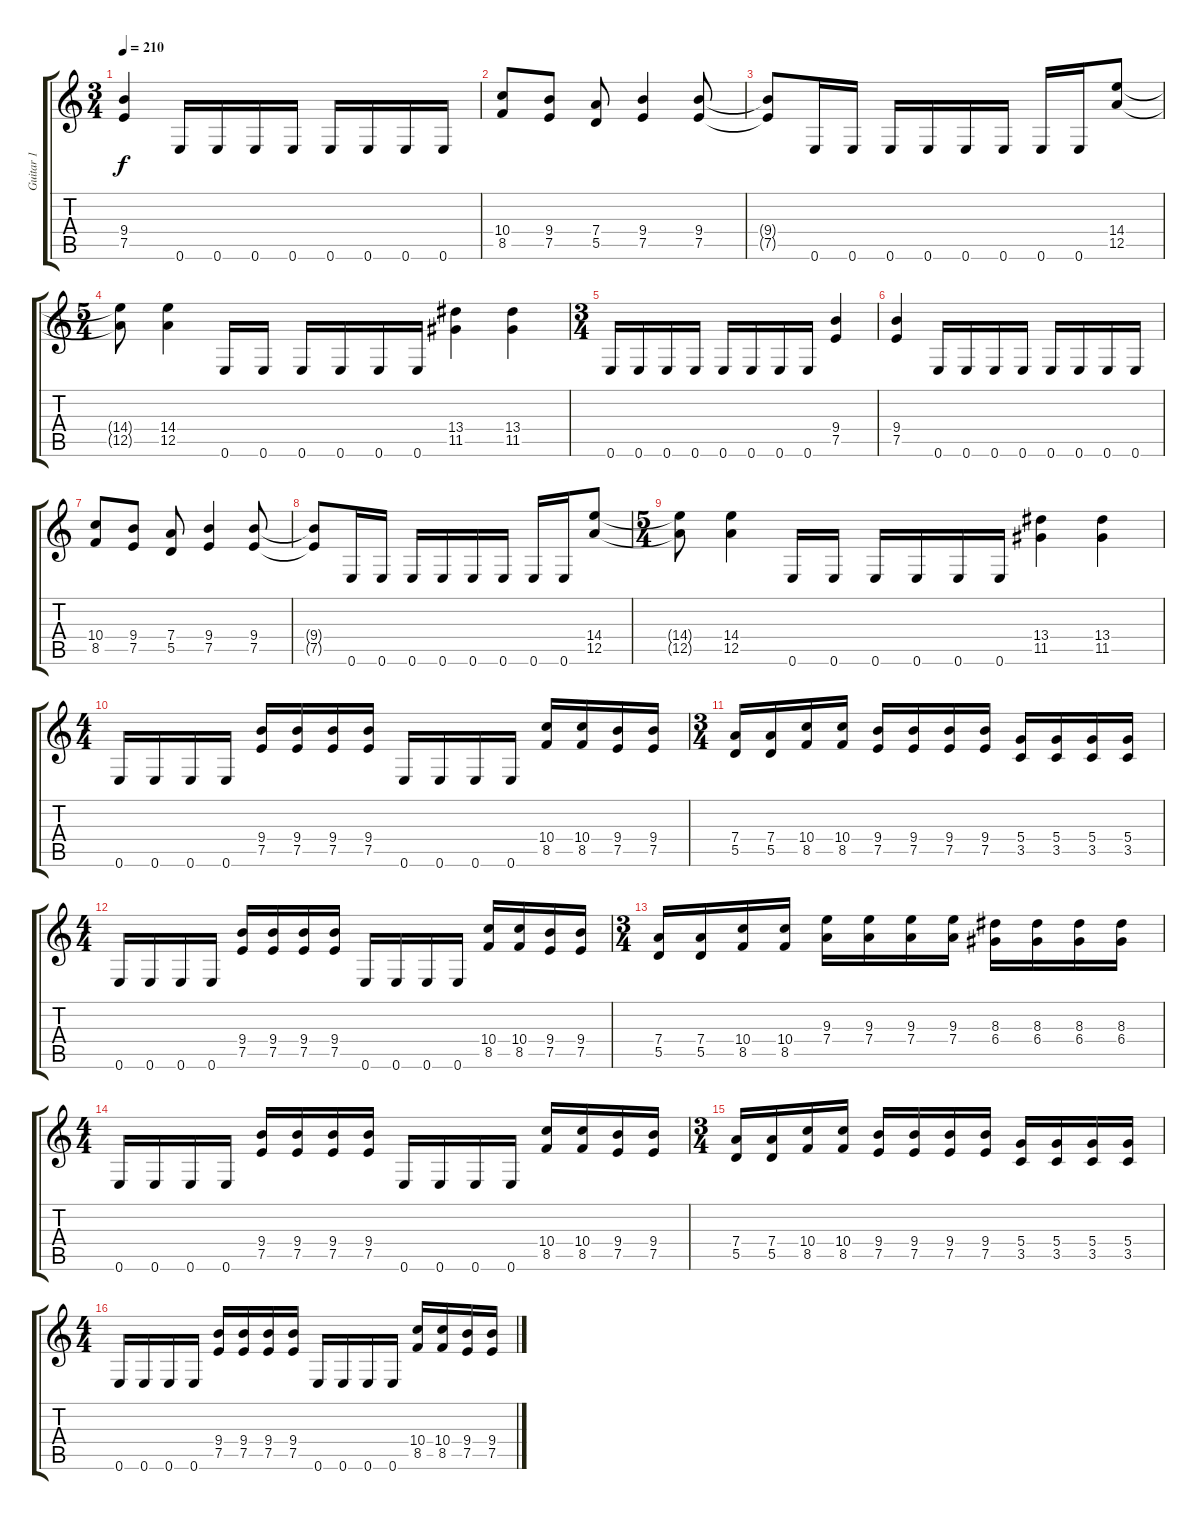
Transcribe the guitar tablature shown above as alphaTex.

\track ("Guitar 1" "Guitar 1") {instrument distortionguitar}
\staff {score tabs}
\tuning (E4 B3 G3 D3 A2 E2) {hide}
\ts (3 4)
\tempo 210
\clef g2
\ks c
(9.4 7.5).4{dy f} 0.6.16 0.6.16 0.6.16 0.6.16 0.6.16 0.6.16 0.6.16 0.6.16 |
(10.4 8.5).8 (9.4 7.5).8 (7.4 5.5).8 (9.4 7.5).4 (9.4 7.5).8 |
(9.4{t} 7.5{t}).8 0.6.16 0.6.16 0.6.16 0.6.16 0.6.16 0.6.16 0.6.16 0.6.16 (14.4 12.5).8 |
\ts (5 4)
(14.4{t} 12.5{t}).8 (14.4 12.5).4 0.6.16 0.6.16 0.6.16 0.6.16 0.6.16 0.6.16 (13.4 11.5).4 (13.4 11.5).4 |
\ts (3 4)
0.6.16 0.6.16 0.6.16 0.6.16 0.6.16 0.6.16 0.6.16 0.6.16 (9.4 7.5).4 |
(9.4 7.5).4 0.6.16 0.6.16 0.6.16 0.6.16 0.6.16 0.6.16 0.6.16 0.6.16 |
(10.4 8.5).8 (9.4 7.5).8 (7.4 5.5).8 (9.4 7.5).4 (9.4 7.5).8 |
(9.4{t} 7.5{t}).8 0.6.16 0.6.16 0.6.16 0.6.16 0.6.16 0.6.16 0.6.16 0.6.16 (14.4 12.5).8 |
\ts (5 4)
(14.4{t} 12.5{t}).8 (14.4 12.5).4 0.6.16 0.6.16 0.6.16 0.6.16 0.6.16 0.6.16 (13.4 11.5).4 (13.4 11.5).4 |
\ts (4 4)
0.6.16 0.6.16 0.6.16 0.6.16 (9.4 7.5).16 (9.4 7.5).16 (9.4 7.5).16 (9.4 7.5).16 0.6.16 0.6.16 0.6.16 0.6.16 (10.4 8.5).16 (10.4 8.5).16 (9.4 7.5).16 (9.4 7.5).16 |
\ts (3 4)
(7.4 5.5).16 (7.4 5.5).16 (10.4 8.5).16 (10.4 8.5).16 (9.4 7.5).16 (9.4 7.5).16 (9.4 7.5).16 (9.4 7.5).16 (5.4 3.5).16 (5.4 3.5).16 (5.4 3.5).16 (5.4 3.5).16 |
\ts (4 4)
0.6.16 0.6.16 0.6.16 0.6.16 (9.4 7.5).16 (9.4 7.5).16 (9.4 7.5).16 (9.4 7.5).16 0.6.16 0.6.16 0.6.16 0.6.16 (10.4 8.5).16 (10.4 8.5).16 (9.4 7.5).16 (9.4 7.5).16 |
\ts (3 4)
(7.4 5.5).16 (7.4 5.5).16 (10.4 8.5).16 (10.4 8.5).16 (9.3 7.4).16 (9.3 7.4).16 (9.3 7.4).16 (9.3 7.4).16 (8.3 6.4).16 (8.3 6.4).16 (8.3 6.4).16 (8.3 6.4).16 |
\ts (4 4)
0.6.16 0.6.16 0.6.16 0.6.16 (9.4 7.5).16 (9.4 7.5).16 (9.4 7.5).16 (9.4 7.5).16 0.6.16 0.6.16 0.6.16 0.6.16 (10.4 8.5).16 (10.4 8.5).16 (9.4 7.5).16 (9.4 7.5).16 |
\ts (3 4)
(7.4 5.5).16 (7.4 5.5).16 (10.4 8.5).16 (10.4 8.5).16 (9.4 7.5).16 (9.4 7.5).16 (9.4 7.5).16 (9.4 7.5).16 (5.4 3.5).16 (5.4 3.5).16 (5.4 3.5).16 (5.4 3.5).16 |
\ts (4 4)
0.6.16 0.6.16 0.6.16 0.6.16 (9.4 7.5).16 (9.4 7.5).16 (9.4 7.5).16 (9.4 7.5).16 0.6.16 0.6.16 0.6.16 0.6.16 (10.4 8.5).16 (10.4 8.5).16 (9.4 7.5).16 (9.4 7.5).16
